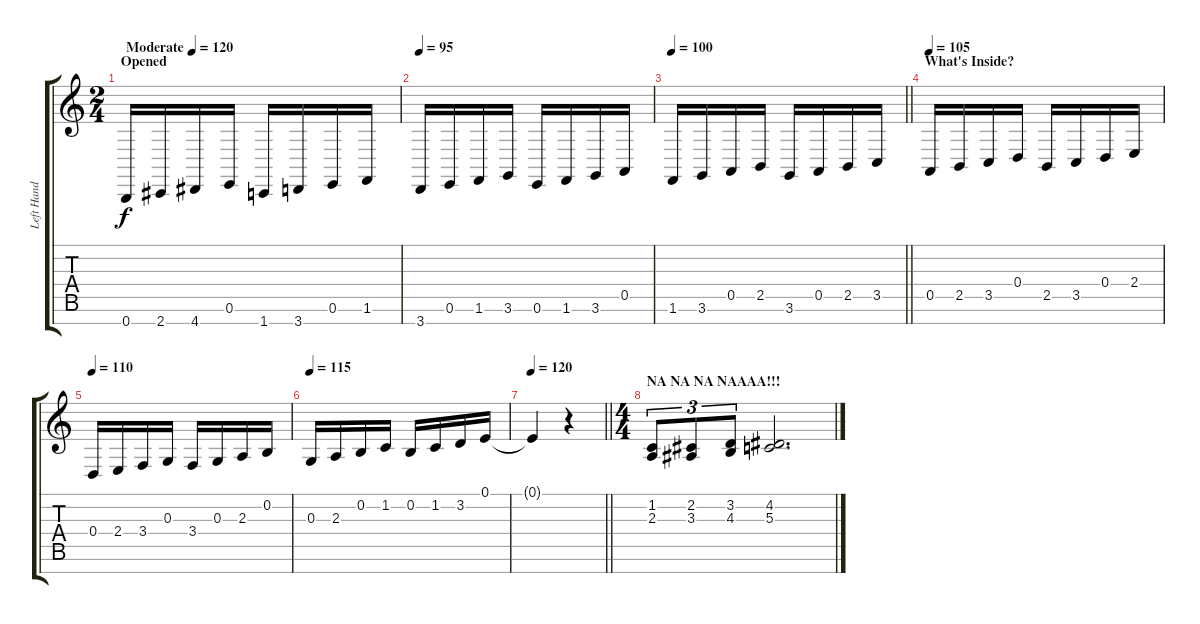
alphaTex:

\track ("Left Hand" "Left Hand") {instrument electricgrandpiano}
\staff {score tabs}
\tuning (E4 B3 G3 D3 A2 E2 B1) {hide}
\ts (2 4)
\section ("" "Opened")
\tempo (120 "Moderate")
\tempo 90
\tempo (120 "Moderate")
\clef g2
\ks c
0.7.16{dy f instrument electricgrandpiano} 2.7.16 4.7.16 0.6.16 1.7.16 3.7.16 0.6.16 1.6.16 |
\tempo 95
3.7.16 0.6.16 1.6.16 3.6.16 0.6.16 1.6.16 3.6.16 0.5.16 |
\tempo 100
\barLineRight lightlight
1.6.16 3.6.16 0.5.16 2.5.16 3.6.16 0.5.16 2.5.16 3.5.16 |
\section ("" "What's Inside?")
\tempo 105
0.5.16 2.5.16 3.5.16 0.4.16 2.5.16 3.5.16 0.4.16 2.4.16 |
\tempo 110
0.4.16 2.4.16 3.4.16 0.3.16 3.4.16 0.3.16 2.3.16 0.2.16 |
\tempo 115
0.3.16 2.3.16 0.2.16 1.2.16 0.2.16 1.2.16 3.2.16 0.1.16 |
\tempo 120
\barLineRight lightlight
0.1{t}.4 r.4 |
\ts (4 4)
\section ("" "NA NA NA NAAAA!!!")
(1.2 2.3).8{tu (3 2)} (2.2 3.3).8{tu (3 2)} (3.2 4.3).8{tu (3 2)} (4.2 5.3).2{d}
